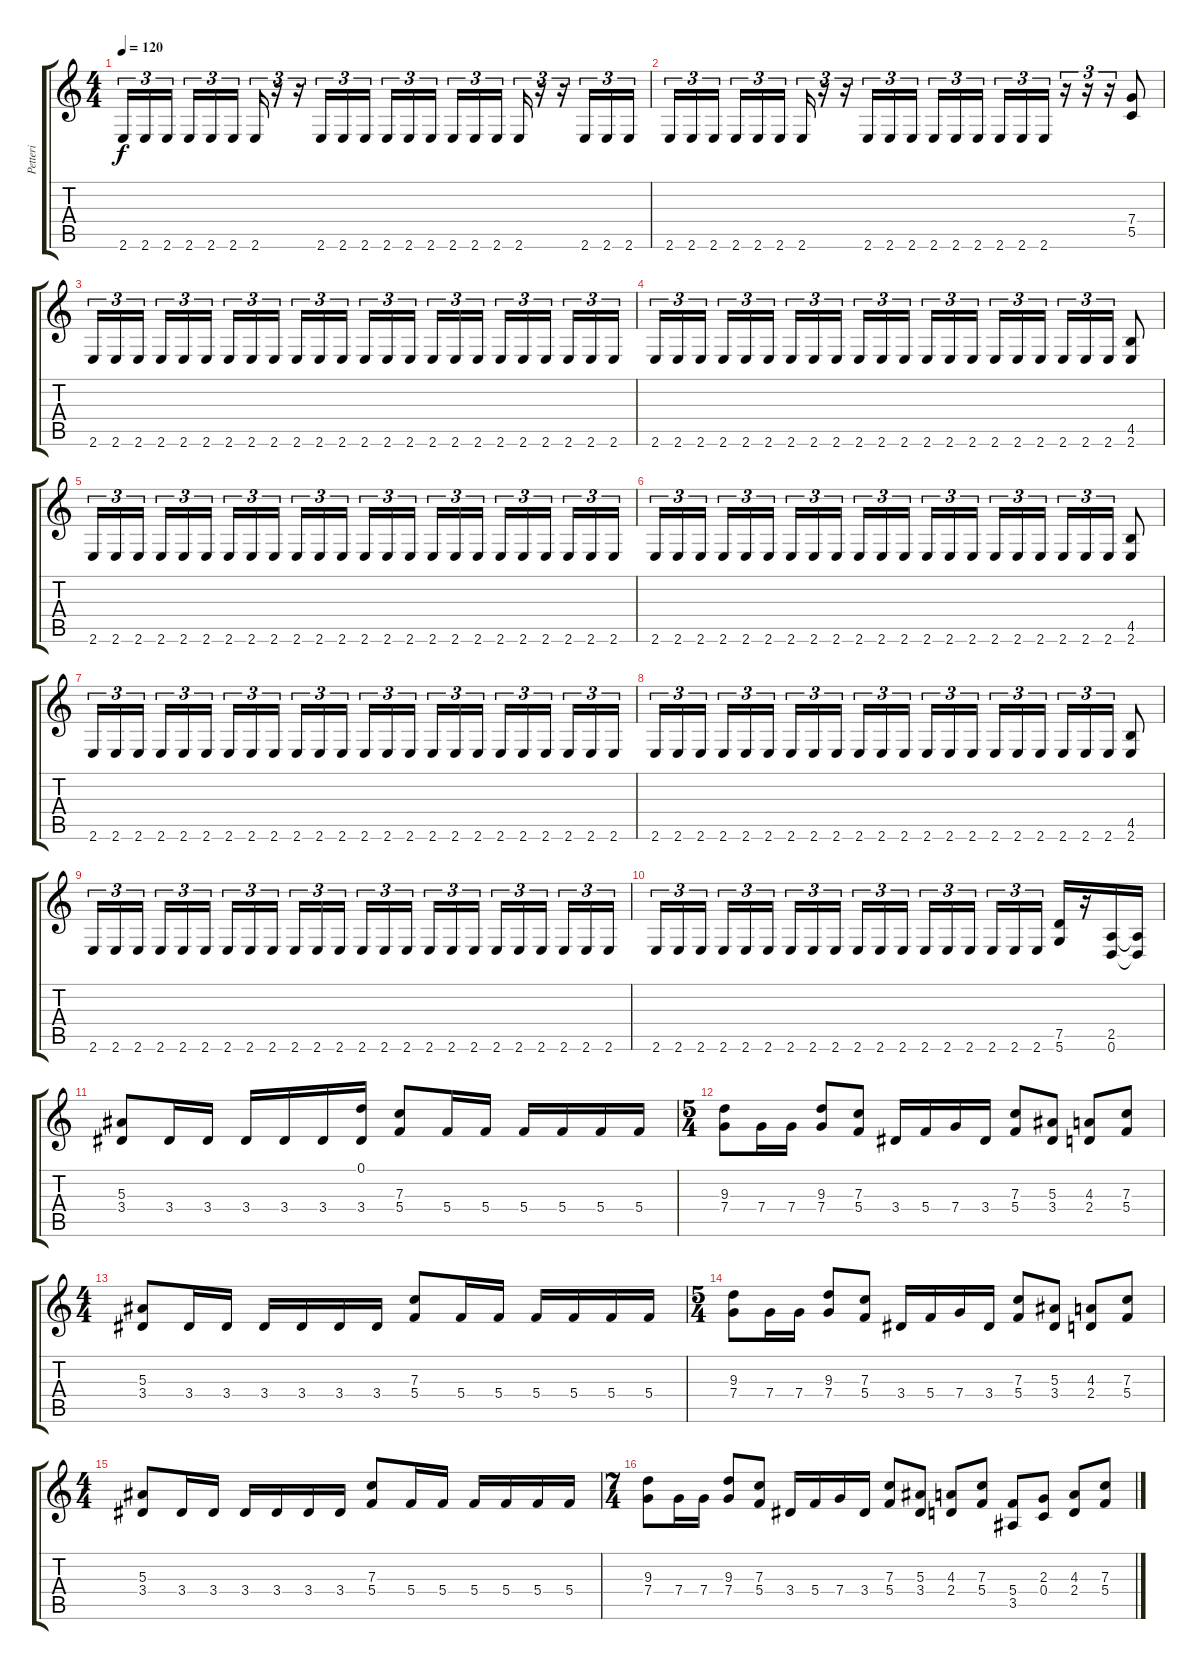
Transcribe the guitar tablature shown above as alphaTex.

\track ("Petteri" "Petteri") {instrument distortionguitar}
\staff {score tabs}
\tuning (D4 A3 F3 C3 G2 D2) {hide}
\ts (4 4)
\tempo 120
\clef g2
\ks c
2.6.16{tu (3 2) dy f} 2.6.16{tu (3 2)} 2.6.16{tu (3 2) beam splitsecondary} 2.6.16{tu (3 2)} 2.6.16{tu (3 2)} 2.6.16{tu (3 2)} 2.6.16{tu (3 2)} r.16{tu (3 2)} r.16{tu (3 2)} 2.6.16{tu (3 2)} 2.6.16{tu (3 2)} 2.6.16{tu (3 2)} 2.6.16{tu (3 2)} 2.6.16{tu (3 2)} 2.6.16{tu (3 2) beam splitsecondary} 2.6.16{tu (3 2)} 2.6.16{tu (3 2)} 2.6.16{tu (3 2)} 2.6.16{tu (3 2)} r.16{tu (3 2)} r.16{tu (3 2)} 2.6.16{tu (3 2)} 2.6.16{tu (3 2)} 2.6.16{tu (3 2)} |
2.6.16{tu (3 2)} 2.6.16{tu (3 2)} 2.6.16{tu (3 2) beam splitsecondary} 2.6.16{tu (3 2)} 2.6.16{tu (3 2)} 2.6.16{tu (3 2)} 2.6.16{tu (3 2)} r.16{tu (3 2)} r.16{tu (3 2)} 2.6.16{tu (3 2)} 2.6.16{tu (3 2)} 2.6.16{tu (3 2)} 2.6.16{tu (3 2)} 2.6.16{tu (3 2)} 2.6.16{tu (3 2) beam splitsecondary} 2.6.16{tu (3 2)} 2.6.16{tu (3 2)} 2.6.16{tu (3 2)} r.16{tu (3 2)} r.16{tu (3 2)} r.16{tu (3 2)} (7.4 5.5).8 |
2.6.16{tu (3 2)} 2.6.16{tu (3 2)} 2.6.16{tu (3 2) beam splitsecondary} 2.6.16{tu (3 2)} 2.6.16{tu (3 2)} 2.6.16{tu (3 2)} 2.6.16{tu (3 2)} 2.6.16{tu (3 2)} 2.6.16{tu (3 2) beam splitsecondary} 2.6.16{tu (3 2)} 2.6.16{tu (3 2)} 2.6.16{tu (3 2)} 2.6.16{tu (3 2)} 2.6.16{tu (3 2)} 2.6.16{tu (3 2) beam splitsecondary} 2.6.16{tu (3 2)} 2.6.16{tu (3 2)} 2.6.16{tu (3 2)} 2.6.16{tu (3 2)} 2.6.16{tu (3 2)} 2.6.16{tu (3 2) beam splitsecondary} 2.6.16{tu (3 2)} 2.6.16{tu (3 2)} 2.6.16{tu (3 2)} |
2.6.16{tu (3 2)} 2.6.16{tu (3 2)} 2.6.16{tu (3 2) beam splitsecondary} 2.6.16{tu (3 2)} 2.6.16{tu (3 2)} 2.6.16{tu (3 2)} 2.6.16{tu (3 2)} 2.6.16{tu (3 2)} 2.6.16{tu (3 2) beam splitsecondary} 2.6.16{tu (3 2)} 2.6.16{tu (3 2)} 2.6.16{tu (3 2)} 2.6.16{tu (3 2)} 2.6.16{tu (3 2)} 2.6.16{tu (3 2) beam splitsecondary} 2.6.16{tu (3 2)} 2.6.16{tu (3 2)} 2.6.16{tu (3 2)} 2.6.16{tu (3 2)} 2.6.16{tu (3 2)} 2.6.16{tu (3 2)} (4.5 2.6).8 |
2.6.16{tu (3 2)} 2.6.16{tu (3 2)} 2.6.16{tu (3 2) beam splitsecondary} 2.6.16{tu (3 2)} 2.6.16{tu (3 2)} 2.6.16{tu (3 2)} 2.6.16{tu (3 2)} 2.6.16{tu (3 2)} 2.6.16{tu (3 2) beam splitsecondary} 2.6.16{tu (3 2)} 2.6.16{tu (3 2)} 2.6.16{tu (3 2)} 2.6.16{tu (3 2)} 2.6.16{tu (3 2)} 2.6.16{tu (3 2) beam splitsecondary} 2.6.16{tu (3 2)} 2.6.16{tu (3 2)} 2.6.16{tu (3 2)} 2.6.16{tu (3 2)} 2.6.16{tu (3 2)} 2.6.16{tu (3 2) beam splitsecondary} 2.6.16{tu (3 2)} 2.6.16{tu (3 2)} 2.6.16{tu (3 2)} |
2.6.16{tu (3 2)} 2.6.16{tu (3 2)} 2.6.16{tu (3 2) beam splitsecondary} 2.6.16{tu (3 2)} 2.6.16{tu (3 2)} 2.6.16{tu (3 2)} 2.6.16{tu (3 2)} 2.6.16{tu (3 2)} 2.6.16{tu (3 2) beam splitsecondary} 2.6.16{tu (3 2)} 2.6.16{tu (3 2)} 2.6.16{tu (3 2)} 2.6.16{tu (3 2)} 2.6.16{tu (3 2)} 2.6.16{tu (3 2) beam splitsecondary} 2.6.16{tu (3 2)} 2.6.16{tu (3 2)} 2.6.16{tu (3 2)} 2.6.16{tu (3 2)} 2.6.16{tu (3 2)} 2.6.16{tu (3 2)} (4.5 2.6).8 |
2.6.16{tu (3 2)} 2.6.16{tu (3 2)} 2.6.16{tu (3 2) beam splitsecondary} 2.6.16{tu (3 2)} 2.6.16{tu (3 2)} 2.6.16{tu (3 2)} 2.6.16{tu (3 2)} 2.6.16{tu (3 2)} 2.6.16{tu (3 2) beam splitsecondary} 2.6.16{tu (3 2)} 2.6.16{tu (3 2)} 2.6.16{tu (3 2)} 2.6.16{tu (3 2)} 2.6.16{tu (3 2)} 2.6.16{tu (3 2) beam splitsecondary} 2.6.16{tu (3 2)} 2.6.16{tu (3 2)} 2.6.16{tu (3 2)} 2.6.16{tu (3 2)} 2.6.16{tu (3 2)} 2.6.16{tu (3 2) beam splitsecondary} 2.6.16{tu (3 2)} 2.6.16{tu (3 2)} 2.6.16{tu (3 2)} |
2.6.16{tu (3 2)} 2.6.16{tu (3 2)} 2.6.16{tu (3 2) beam splitsecondary} 2.6.16{tu (3 2)} 2.6.16{tu (3 2)} 2.6.16{tu (3 2)} 2.6.16{tu (3 2)} 2.6.16{tu (3 2)} 2.6.16{tu (3 2) beam splitsecondary} 2.6.16{tu (3 2)} 2.6.16{tu (3 2)} 2.6.16{tu (3 2)} 2.6.16{tu (3 2)} 2.6.16{tu (3 2)} 2.6.16{tu (3 2) beam splitsecondary} 2.6.16{tu (3 2)} 2.6.16{tu (3 2)} 2.6.16{tu (3 2)} 2.6.16{tu (3 2)} 2.6.16{tu (3 2)} 2.6.16{tu (3 2)} (4.5 2.6).8 |
2.6.16{tu (3 2)} 2.6.16{tu (3 2)} 2.6.16{tu (3 2) beam splitsecondary} 2.6.16{tu (3 2)} 2.6.16{tu (3 2)} 2.6.16{tu (3 2)} 2.6.16{tu (3 2)} 2.6.16{tu (3 2)} 2.6.16{tu (3 2) beam splitsecondary} 2.6.16{tu (3 2)} 2.6.16{tu (3 2)} 2.6.16{tu (3 2)} 2.6.16{tu (3 2)} 2.6.16{tu (3 2)} 2.6.16{tu (3 2) beam splitsecondary} 2.6.16{tu (3 2)} 2.6.16{tu (3 2)} 2.6.16{tu (3 2)} 2.6.16{tu (3 2)} 2.6.16{tu (3 2)} 2.6.16{tu (3 2) beam splitsecondary} 2.6.16{tu (3 2)} 2.6.16{tu (3 2)} 2.6.16{tu (3 2)} |
2.6.16{tu (3 2)} 2.6.16{tu (3 2)} 2.6.16{tu (3 2) beam splitsecondary} 2.6.16{tu (3 2)} 2.6.16{tu (3 2)} 2.6.16{tu (3 2)} 2.6.16{tu (3 2)} 2.6.16{tu (3 2)} 2.6.16{tu (3 2) beam splitsecondary} 2.6.16{tu (3 2)} 2.6.16{tu (3 2)} 2.6.16{tu (3 2)} 2.6.16{tu (3 2)} 2.6.16{tu (3 2)} 2.6.16{tu (3 2) beam splitsecondary} 2.6.16{tu (3 2)} 2.6.16{tu (3 2)} 2.6.16{tu (3 2)} (7.5 5.6).16 r.16 (2.5 0.6).16 (2.5{t} 0.6{t}).16 |
(5.3 3.4).8 3.4.16 3.4.16 3.4.16 3.4.16 3.4.16 (0.1 3.4).16 (7.3 5.4).8 5.4.16 5.4.16 5.4.16 5.4.16 5.4.16 5.4.16 |
\ts (5 4)
(9.3 7.4).8 7.4.16 7.4.16 (9.3 7.4).8 (7.3 5.4).8 3.4.16 5.4.16 7.4.16 3.4.16 (7.3 5.4).8 (5.3 3.4).8 (4.3 2.4).8 (7.3 5.4).8 |
\ts (4 4)
(5.3 3.4).8 3.4.16 3.4.16 3.4.16 3.4.16 3.4.16 3.4.16 (7.3 5.4).8 5.4.16 5.4.16 5.4.16 5.4.16 5.4.16 5.4.16 |
\ts (5 4)
(9.3 7.4).8 7.4.16 7.4.16 (9.3 7.4).8 (7.3 5.4).8 3.4.16 5.4.16 7.4.16 3.4.16 (7.3 5.4).8 (5.3 3.4).8 (4.3 2.4).8 (7.3 5.4).8 |
\ts (4 4)
(5.3 3.4).8 3.4.16 3.4.16 3.4.16 3.4.16 3.4.16 3.4.16 (7.3 5.4).8 5.4.16 5.4.16 5.4.16 5.4.16 5.4.16 5.4.16 |
\ts (7 4)
(9.3 7.4).8 7.4.16 7.4.16 (9.3 7.4).8 (7.3 5.4).8 3.4.16 5.4.16 7.4.16 3.4.16 (7.3 5.4).8 (5.3 3.4).8 (4.3 2.4).8 (7.3 5.4).8 (5.4 3.5).8 (2.3 0.4).8 (4.3 2.4).8 (7.3 5.4).8
